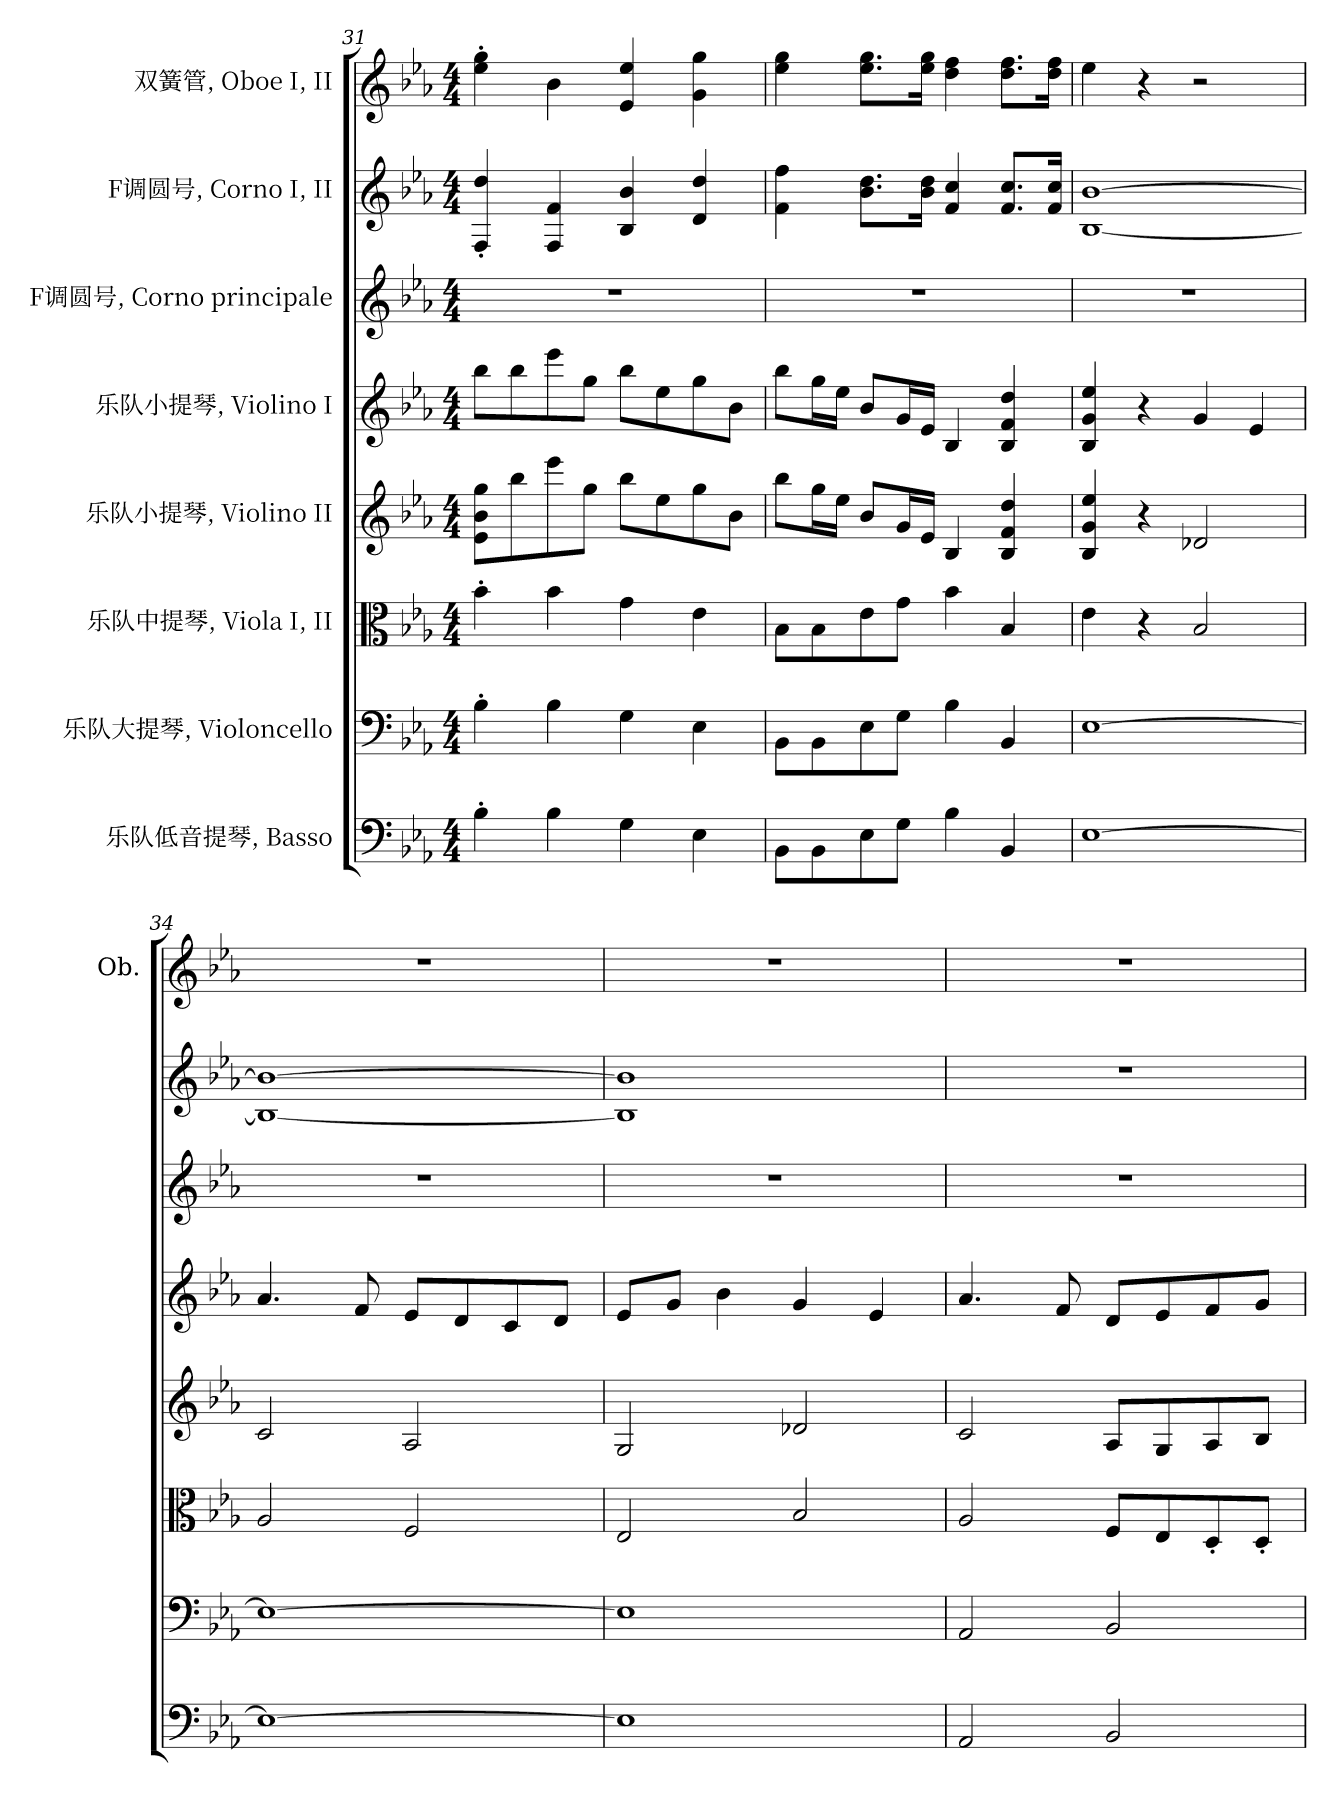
**kern	**kern	**kern	**kern	**kern	**kern	**kern	**kern
*part8	*part7	*part6	*part5	*part4	*part3	*part2	*part1
*staff8	*staff7	*staff6	*staff5	*staff4	*staff3	*staff2	*staff1
*I"乐队低音提琴, Basso	*I"乐队大提琴, Violoncello	*I"乐队中提琴, Viola I, II	*I"乐队小提琴, Violino II	*I"乐队小提琴, Violino I	*I"F调圆号, Corno principale	*I"F调圆号, Corno I, II	*I"双簧管, Oboe I, II
*	*	*	*	*	*	*	*I'Ob.
*clefF4	*clefF4	*clefC3	*clefG2	*clefG2	*clefG2	*clefG2	*clefG2
*ITrd7c12	*	*	*	*	*ITrd4c7	*ITrd4c7	*
*k[b-e-a-]	*k[b-e-a-]	*k[b-e-a-]	*k[b-e-a-]	*k[b-e-a-]	*k[b-e-a-d-]	*k[b-e-a-d-]	*k[b-e-a-]
*M4/4	*M4/4	*M4/4	*M4/4	*M4/4	*M4/4	*M4/4	*M4/4
=31	=31	=31	=31	=31	=31	=31	=31
4BB-'\	4B-'\	4b-'\	8e-\ 8b-\ 8gg\L	8bb-\L	1r	4BB-/' 4g/'	4ee-\' 4gg\'
.	.	.	8bb-\	8bb-\	.	.	.
4BB-\	4B-\	4b-\	8eee-\	8eee-\	.	4BB-/ 4B-/	4b-\
.	.	.	8gg\J	8gg\J	.	.	.
4GG\	4G\	4g\	8bb-\L	8bb-\L	.	4E-/ 4e-/	4e-/ 4ee-/
.	.	.	8ee-\	8ee-\	.	.	.
4EE-\	4E-\	4e-\	8gg\	8gg\	.	4G/ 4g/	4g\ 4gg\
.	.	.	8b-\J	8b-\J	.	.	.
=32	=32	=32	=32	=32	=32	=32	=32
8BBB-\L	8BB-\L	8B-\L	8bb-\L	8bb-\L	1r	4B-\ 4b-\	4ee-\ 4gg\
8BBB-\	8BB-\	8B-\	16gg\L	16gg\L	.	.	.
.	.	.	16ee-\JJ	16ee-\JJ	.	.	.
8EE-\	8E-\	8e-\	8b-/L	8b-/L	.	8.e-\ 8.g\L	8.ee-\ 8.gg\L
8GG\J	8G\J	8g\J	16g/L	16g/L	.	.	.
.	.	.	16e-/JJ	16e-/JJ	.	16e-\ 16g\Jk	16ee-\ 16gg\Jk
4BB-\	4B-\	4b-\	4B-/	4B-/	.	4B-/ 4f/	4dd\ 4ff\
4BBB-/	4BB-/	4B-/	4B-/ 4f/ 4dd/	4B-/ 4f/ 4dd/	.	8.B-/ 8.f/L	8.dd\ 8.ff\L
.	.	.	.	.	.	16B-/ 16f/Jk	16dd\ 16ff\Jk
!!LO:PB:g=z
=33	=33	=33	=33	=33	=33	=33	=33
[1EE-	[1E-	4e-\	4B-/ 4g/ 4ee-/	4B-/ 4g/ 4ee-/	1r	[1E- [1e-	4ee-\
.	.	4r	4r	4r	.	.	4r
.	.	2B-/	2d-X/	4g/	.	.	2r
.	.	.	.	4e-/	.	.	.
=34	=34	=34	=34	=34	=34	=34	=34
1EE-_	1E-_	2A-/	2c/	4.a-/	1r	1E-_ 1e-_	1r
.	.	.	.	8f/	.	.	.
.	.	2F/	2A-/	8e-/L	.	.	.
.	.	.	.	8d/	.	.	.
.	.	.	.	8c/	.	.	.
.	.	.	.	8d/J	.	.	.
=35	=35	=35	=35	=35	=35	=35	=35
1EE-]	1E-]	2E-/	2G/	8e-/L	1r	1E-] 1e-]	1r
.	.	.	.	8g/J	.	.	.
.	.	.	.	4b-\	.	.	.
.	.	2B-/	2d-X/	4g/	.	.	.
.	.	.	.	4e-/	.	.	.
=36	=36	=36	=36	=36	=36	=36	=36
2AAA-/	2AA-/	2A-/	2c/	4.a-/	1r	1r	1r
.	.	.	.	8f/	.	.	.
2BBB-/	2BB-/	8F/L	8A-/L	8d/L	.	.	.
.	.	8E-/	8G/	8e-/	.	.	.
.	.	8D'/	8A-/	8f/	.	.	.
.	.	8D'/J	8B-/J	8g/J	.	.	.
=	=	=	=	=	=	=	=
*-	*-	*-	*-	*-	*-	*-	*-
